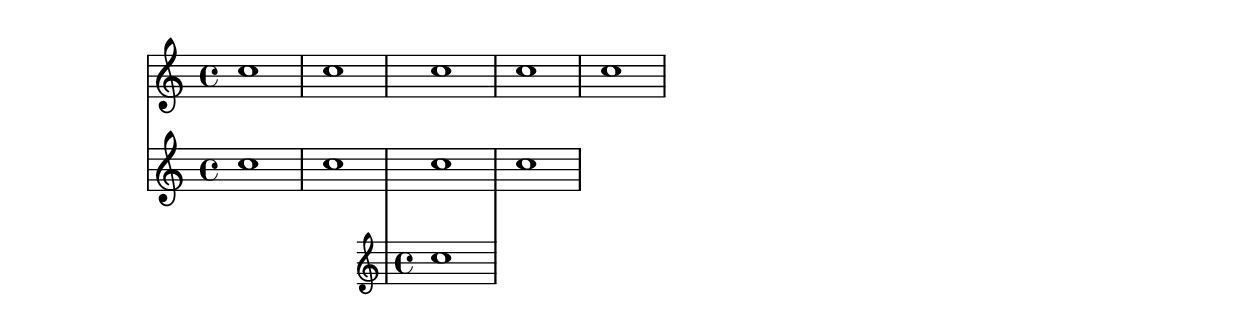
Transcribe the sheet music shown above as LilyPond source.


\version "2.7.32"

% definitely wil be renamed to something.
%{
(Message vers:9)
To: Adrian Mariano <adrian@camcornelledu>.
cc: gnu-music-discuss@gnu.org
Subject: Re: Switching from one staff to two staves 
Reply-To: janneke@gnu.org
In-reply-to: Your message of "Tue, 19 Jan 1999 12:27:10 EST."
             <199901191727.MAA29757@avalanchecamcornelledu>. 
Date: Wed, 20 Jan 1999 09:39:22 +0100
From: Jan Nieuwenhuizen <jan@beavis-nt>

On Tuesday, 19 January 1999, Adrian Mariano writes:

>> I want to typeset something which starts out with just one staff and then
>> harmony comes in and there are two staves.  I can't figure out how to do
>> this.  I get an extra blank staff during the second section (using
>> Lily 1.1.15):

There used to be an example called 'multi.ly'...
Try this (we'll include it in pl23/24):

extra-staff.ly:
%}


\header{ texidoc="@cindex Staff Extra
@cindex Staff Ossia
You can add (possibly temporarily) an extra staff after the beginning of 
a piece. "
}

\score {
	<<
		\new Staff \relative c''{ c1 c c c c }
		\new StaffGroup \relative c''{ 
			\new Staff 
			c1 c
			<< c1 \new Staff { c1 } >>
			c
		}
	>>
  	\layout {
		ragged-right = ##t
		\context{
			\Score

		}
	}
}




